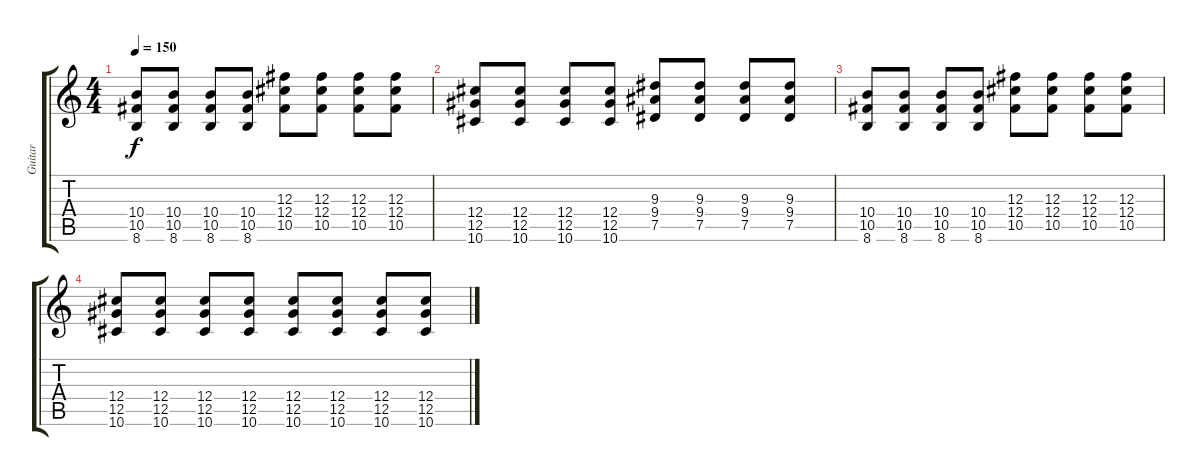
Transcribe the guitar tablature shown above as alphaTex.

\track ("Guitar" "Guitar") {instrument distortionguitar}
\staff {score tabs}
\tuning (Eb4 Bb3 Gb3 Db3 Ab2 Eb2) {hide}
\ts (4 4)
\tempo 150
\clef g2
\ks c
(10.4 10.5 8.6).8{dy f volume 0} (10.4 10.5 8.6).8 (10.4 10.5 8.6).8 (10.4 10.5 8.6).8 (12.3 12.4 10.5).8 (12.3 12.4 10.5).8 (12.3 12.4 10.5).8 (12.3 12.4 10.5).8 |
(12.4 12.5 10.6).8 (12.4 12.5 10.6).8 (12.4 12.5 10.6).8 (12.4 12.5 10.6).8 (9.3 9.4 7.5).8 (9.3 9.4 7.5).8 (9.3 9.4 7.5).8 (9.3 9.4 7.5).8 |
(10.4 10.5 8.6).8 (10.4 10.5 8.6).8 (10.4 10.5 8.6).8 (10.4 10.5 8.6).8 (12.3 12.4 10.5).8 (12.3 12.4 10.5).8 (12.3 12.4 10.5).8 (12.3 12.4 10.5).8 |
(12.4 12.5 10.6).8 (12.4 12.5 10.6).8 (12.4 12.5 10.6).8 (12.4 12.5 10.6).8 (12.4 12.5 10.6).8 (12.4 12.5 10.6).8 (12.4 12.5 10.6).8 (12.4 12.5 10.6).8
